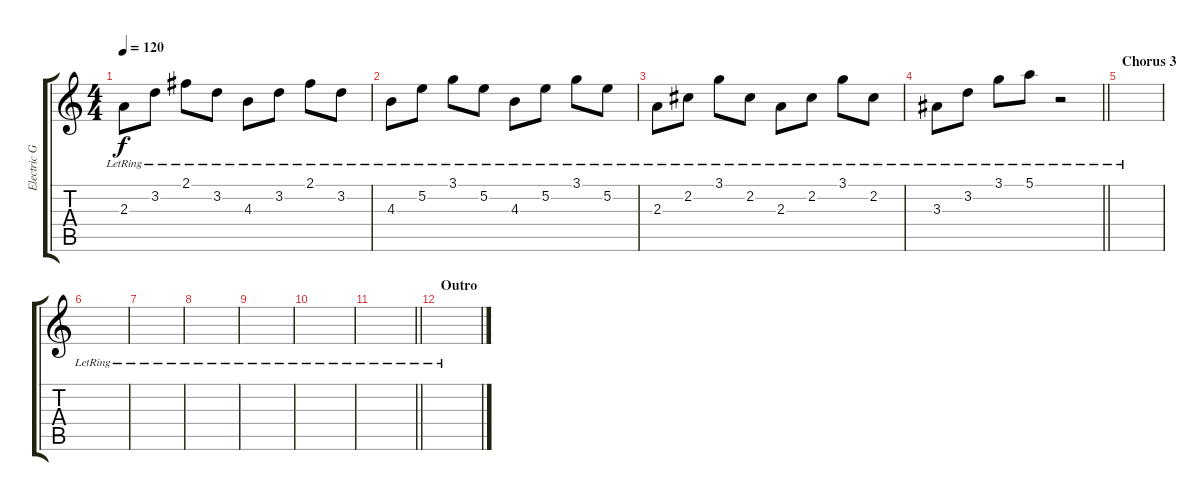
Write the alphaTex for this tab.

\track ("Electric Guitar 2" "Electric G") {instrument electricguitarclean}
\staff {score tabs}
\tuning (E4 B3 G3 D3 A2 E2) {hide}
\ts (4 4)
\tempo 120
\clef g2
\ks c
2.3{lr}.8{dy f} 3.2{lr}.8 2.1{lr}.8 3.2{lr}.8 4.3{lr}.8 3.2{lr}.8 2.1{lr}.8 3.2{lr}.8 |
4.3{lr}.8 5.2{lr}.8 3.1{lr}.8 5.2{lr}.8 4.3{lr}.8 5.2{lr}.8 3.1{lr}.8 5.2{lr}.8 |
2.3{lr}.8 2.2{lr}.8 3.1{lr}.8 2.2{lr}.8 2.3{lr}.8 2.2{lr}.8 3.1{lr}.8 2.2{lr}.8 |
\barLineRight lightlight
3.3{lr}.8 3.2{lr}.8 3.1{lr}.8 5.1{lr}.8 r.2 |
\section ("" "Chorus 3")
|
|
|
|
|
|
\barLineRight lightlight
|
\section ("" "Outro")
